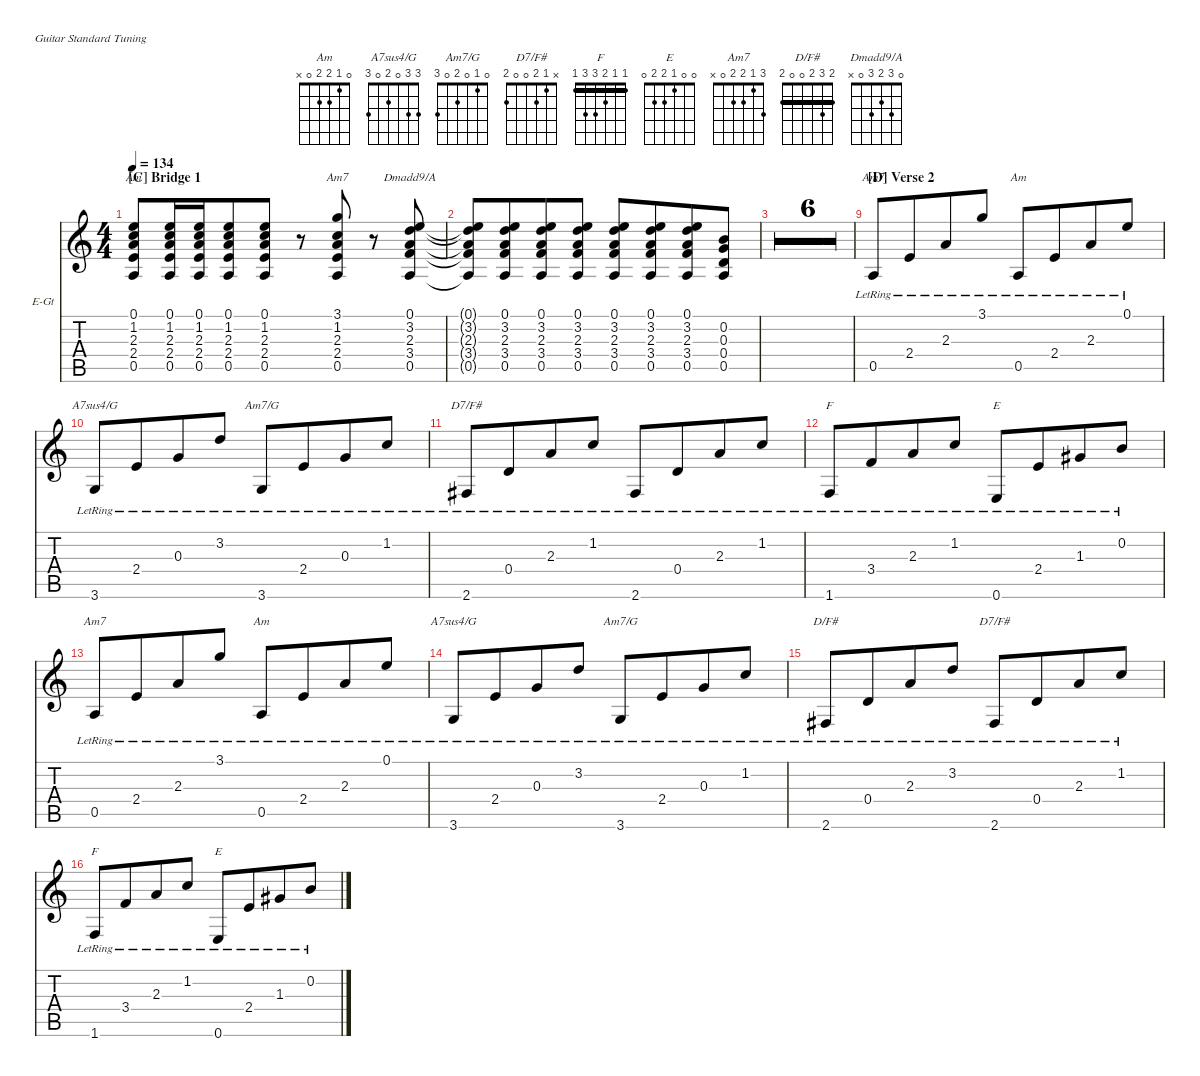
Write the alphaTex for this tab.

\hideDynamics
\bracketExtendMode nobrackets
\firstSystemTrackNameOrientation horizontal
\otherSystemsTrackNameOrientation horizontal
\track ("E.Guitar" "E-Gt") {multiBarRest instrument distortionguitar}
\staff {score tabs}
\tuning (E4 B3 G3 D3 A2 E2)
\chord ("Am" 0 1 2 2 0 x)
\chord ("A7sus4/G" 3 3 0 2 0 3)
\chord ("Am7/G" 0 1 0 2 0 3)
\chord ("D7/F#" x 1 2 0 0 2)
\chord ("F" 1 1 2 3 3 1) {barre (1 1)}
\chord ("E" 0 0 1 2 2 0)
\chord ("Am7" 3 1 2 2 0 x)
\chord ("D/F#" 2 3 2 0 0 2) {barre 2}
\chord ("Dmadd9/A" 0 3 2 3 0 x)
\ts (4 4)
\section ("C" "Bridge 1")
\tempo 134
\clef g2
\ks aminor
(0.1 1.2 2.3 2.4 0.5).8{ch "Am" dy mf beam merge} (0.1 1.2 2.3 2.4 0.5).16{beam merge} (0.1 1.2 2.3 2.4 0.5).16{beam merge} (0.1 1.2 2.3 2.4 0.5).8{beam merge} (0.1 1.2 2.3 2.4 0.5).8 r.8 (3.1 1.2 2.3 2.4 0.5).8{ch "Am7"} r.8 (0.5 3.4 2.3 3.2 0.1).8{ch "Dmadd9/A"} |
(0.5{t} 3.4{t} 2.3{t} 3.2{t} 0.1{t}).8{beam merge} (0.5 3.4 2.3 3.2 0.1).8{beam merge} (0.5 3.4 2.3 3.2 0.1).8{beam merge} (0.5 3.4 2.3 3.2 0.1).8 (0.5 3.4 2.3 3.2 0.1).8{beam merge} (0.5 3.4 2.3 3.2 0.1).8{beam merge} (0.5 3.4 2.3 3.2 0.1).8{beam merge} (0.5 0.4 0.3 0.2).8 |
\simile firstofdouble
|
\simile secondofdouble
|
\simile firstofdouble
|
\simile secondofdouble
|
\simile firstofdouble
|
\simile secondofdouble
|
\section ("D" "Verse 2")
\simile none
0.5{lr}.8{ch "Am7" dy p beam merge} 2.4{lr}.8{beam merge} 2.3{lr}.8{beam merge} 3.1{lr}.8 0.5{lr}.8{ch "Am" beam merge} 2.4{lr}.8{beam merge} 2.3{lr}.8{beam merge} 0.1{lr}.8 |
3.6{lr}.8{ch "A7sus4/G" beam merge} 2.4{lr}.8{beam merge} 0.3{lr}.8{beam merge} 3.2{lr}.8 3.6{lr}.8{ch "Am7/G" beam merge} 2.4{lr}.8{beam merge} 0.3{lr}.8{beam merge} 1.2{lr}.8 |
2.6{lr}.8{ch "D7/F#" beam merge} 0.4{lr}.8{beam merge} 2.3{lr}.8{beam merge} 1.2{lr}.8 2.6{lr}.8{beam merge} 0.4{lr}.8{beam merge} 2.3{lr}.8{beam merge} 1.2{lr}.8 |
1.6{lr}.8{ch "F" beam merge} 3.4{lr}.8{beam merge} 2.3{lr}.8{beam merge} 1.2{lr}.8 0.6{lr}.8{ch "E" beam merge} 2.4{lr}.8{beam merge} 1.3{lr}.8{beam merge} 0.2{lr}.8 |
0.5{lr}.8{ch "Am7" beam merge} 2.4{lr}.8{beam merge} 2.3{lr}.8{beam merge} 3.1{lr}.8 0.5{lr}.8{ch "Am" beam merge} 2.4{lr}.8{beam merge} 2.3{lr}.8{beam merge} 0.1{lr}.8 |
3.6{lr}.8{ch "A7sus4/G" beam merge} 2.4{lr}.8{beam merge} 0.3{lr}.8{beam merge} 3.2{lr}.8 3.6{lr}.8{ch "Am7/G" beam merge} 2.4{lr}.8{beam merge} 0.3{lr}.8{beam merge} 1.2{lr}.8 |
2.6{lr}.8{ch "D/F#" beam merge} 0.4{lr}.8{beam merge} 2.3{lr}.8{beam merge} 3.2{lr}.8 2.6{lr}.8{ch "D7/F#" beam merge} 0.4{lr}.8{beam merge} 2.3{lr}.8{beam merge} 1.2{lr}.8 |
1.6{lr}.8{ch "F" beam merge} 3.4{lr}.8{beam merge} 2.3{lr}.8{beam merge} 1.2{lr}.8 0.6{lr}.8{ch "E" beam merge} 2.4{lr}.8{beam merge} 1.3{lr}.8{beam merge} 0.2{lr}.8
